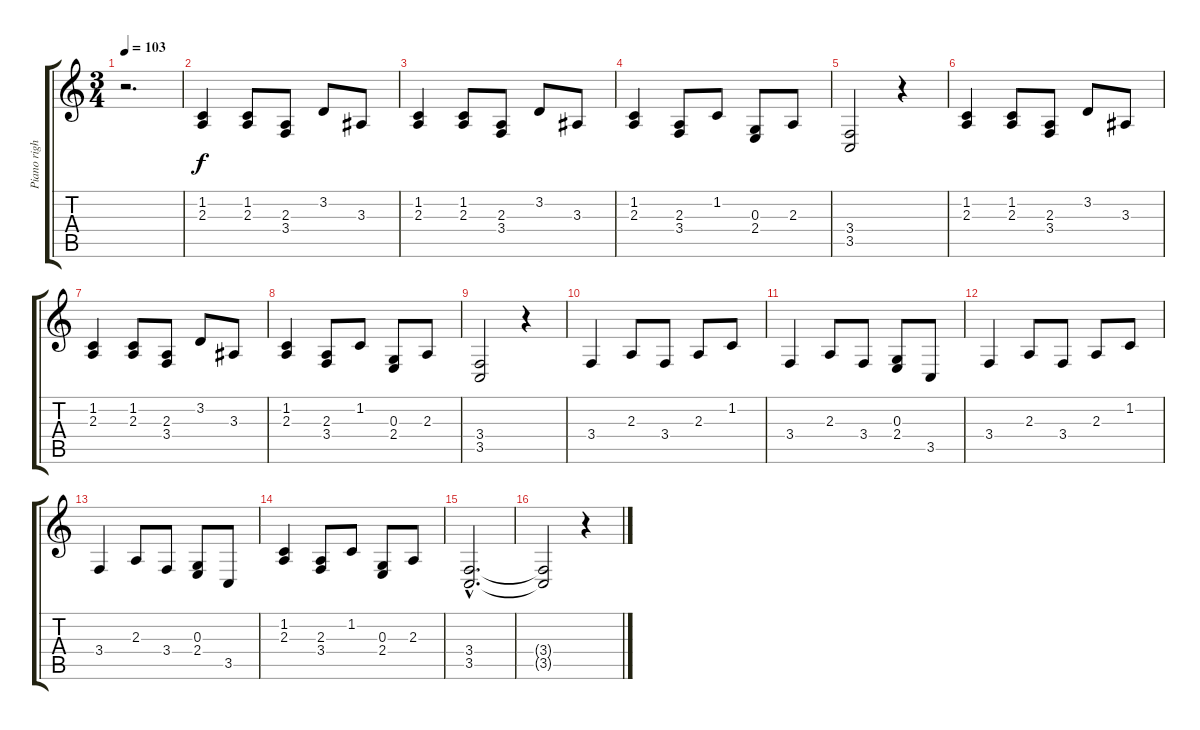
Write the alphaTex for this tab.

\track ("Piano right" "Piano righ") {instrument acousticgrandpiano}
\staff {score tabs}
\tuning (E4 B3 G3 D3 A2 E2) {hide}
\ts (3 4)
\tempo 103
\clef g2
\ks c
r.2{d dy f} |
(1.2 2.3).4 (1.2 2.3).8 (2.3 3.4).8 3.2.8 3.3.8 |
(1.2 2.3).4 (1.2 2.3).8 (2.3 3.4).8 3.2.8 3.3.8 |
(1.2 2.3).4 (2.3 3.4).8 1.2.8 (0.3 2.4).8 2.3.8 |
(3.4 3.5).2 r.4 |
(1.2 2.3).4 (1.2 2.3).8 (2.3 3.4).8 3.2.8 3.3.8 |
(1.2 2.3).4 (1.2 2.3).8 (2.3 3.4).8 3.2.8 3.3.8 |
(1.2 2.3).4 (2.3 3.4).8 1.2.8 (0.3 2.4).8 2.3.8 |
(3.4 3.5).2 r.4 |
3.4.4 2.3.8 3.4.8 2.3.8 1.2.8 |
3.4.4 2.3.8 3.4.8 (0.3 2.4).8 3.5.8 |
3.4.4 2.3.8 3.4.8 2.3.8 1.2.8 |
3.4.4 2.3.8 3.4.8 (0.3 2.4).8 3.5.8 |
(1.2 2.3).4 (2.3 3.4).8 1.2.8 (0.3 2.4).8 2.3.8 |
(3.4{hac} 3.5{hac}).2{d} |
(3.4{t} 3.5{t}).2 r.4
